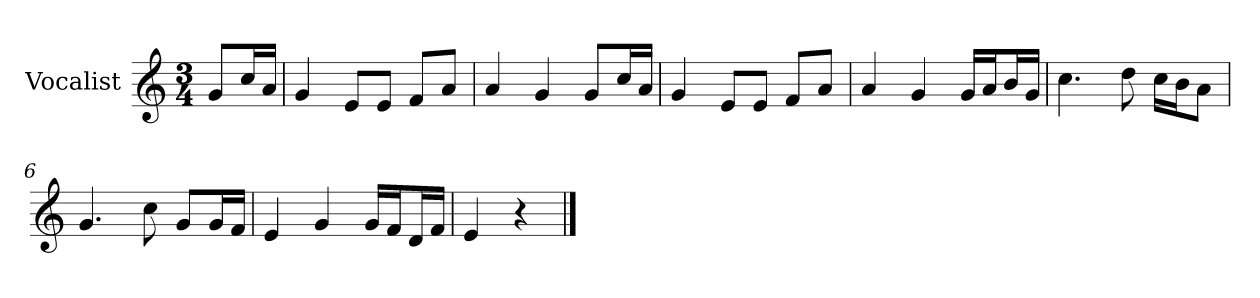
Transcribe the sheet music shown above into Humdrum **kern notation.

**kern
*part1
*staff1
*I"Vocalist
*k[]
*C:
*M3/4
=
8gL
16ccL
16aJJ
=1
4g
8eL
8eJ
8fL
8aJ
=2
4a
4g
8gL
16ccL
16aJJ
=3
4g
8eL
8eJ
8fL
8aJ
=4
4a
4g
16gLL
16aJ
16bL
16gJJ
=5
4.cc
8dd
16ccLL
16bJ
8aJ
=6
4.g
8cc
8gL
16gL
16fJJ
=7
4e
4g
16gLL
16fJ
16dL
16fJJ
=8
4e
4r
==
*-
